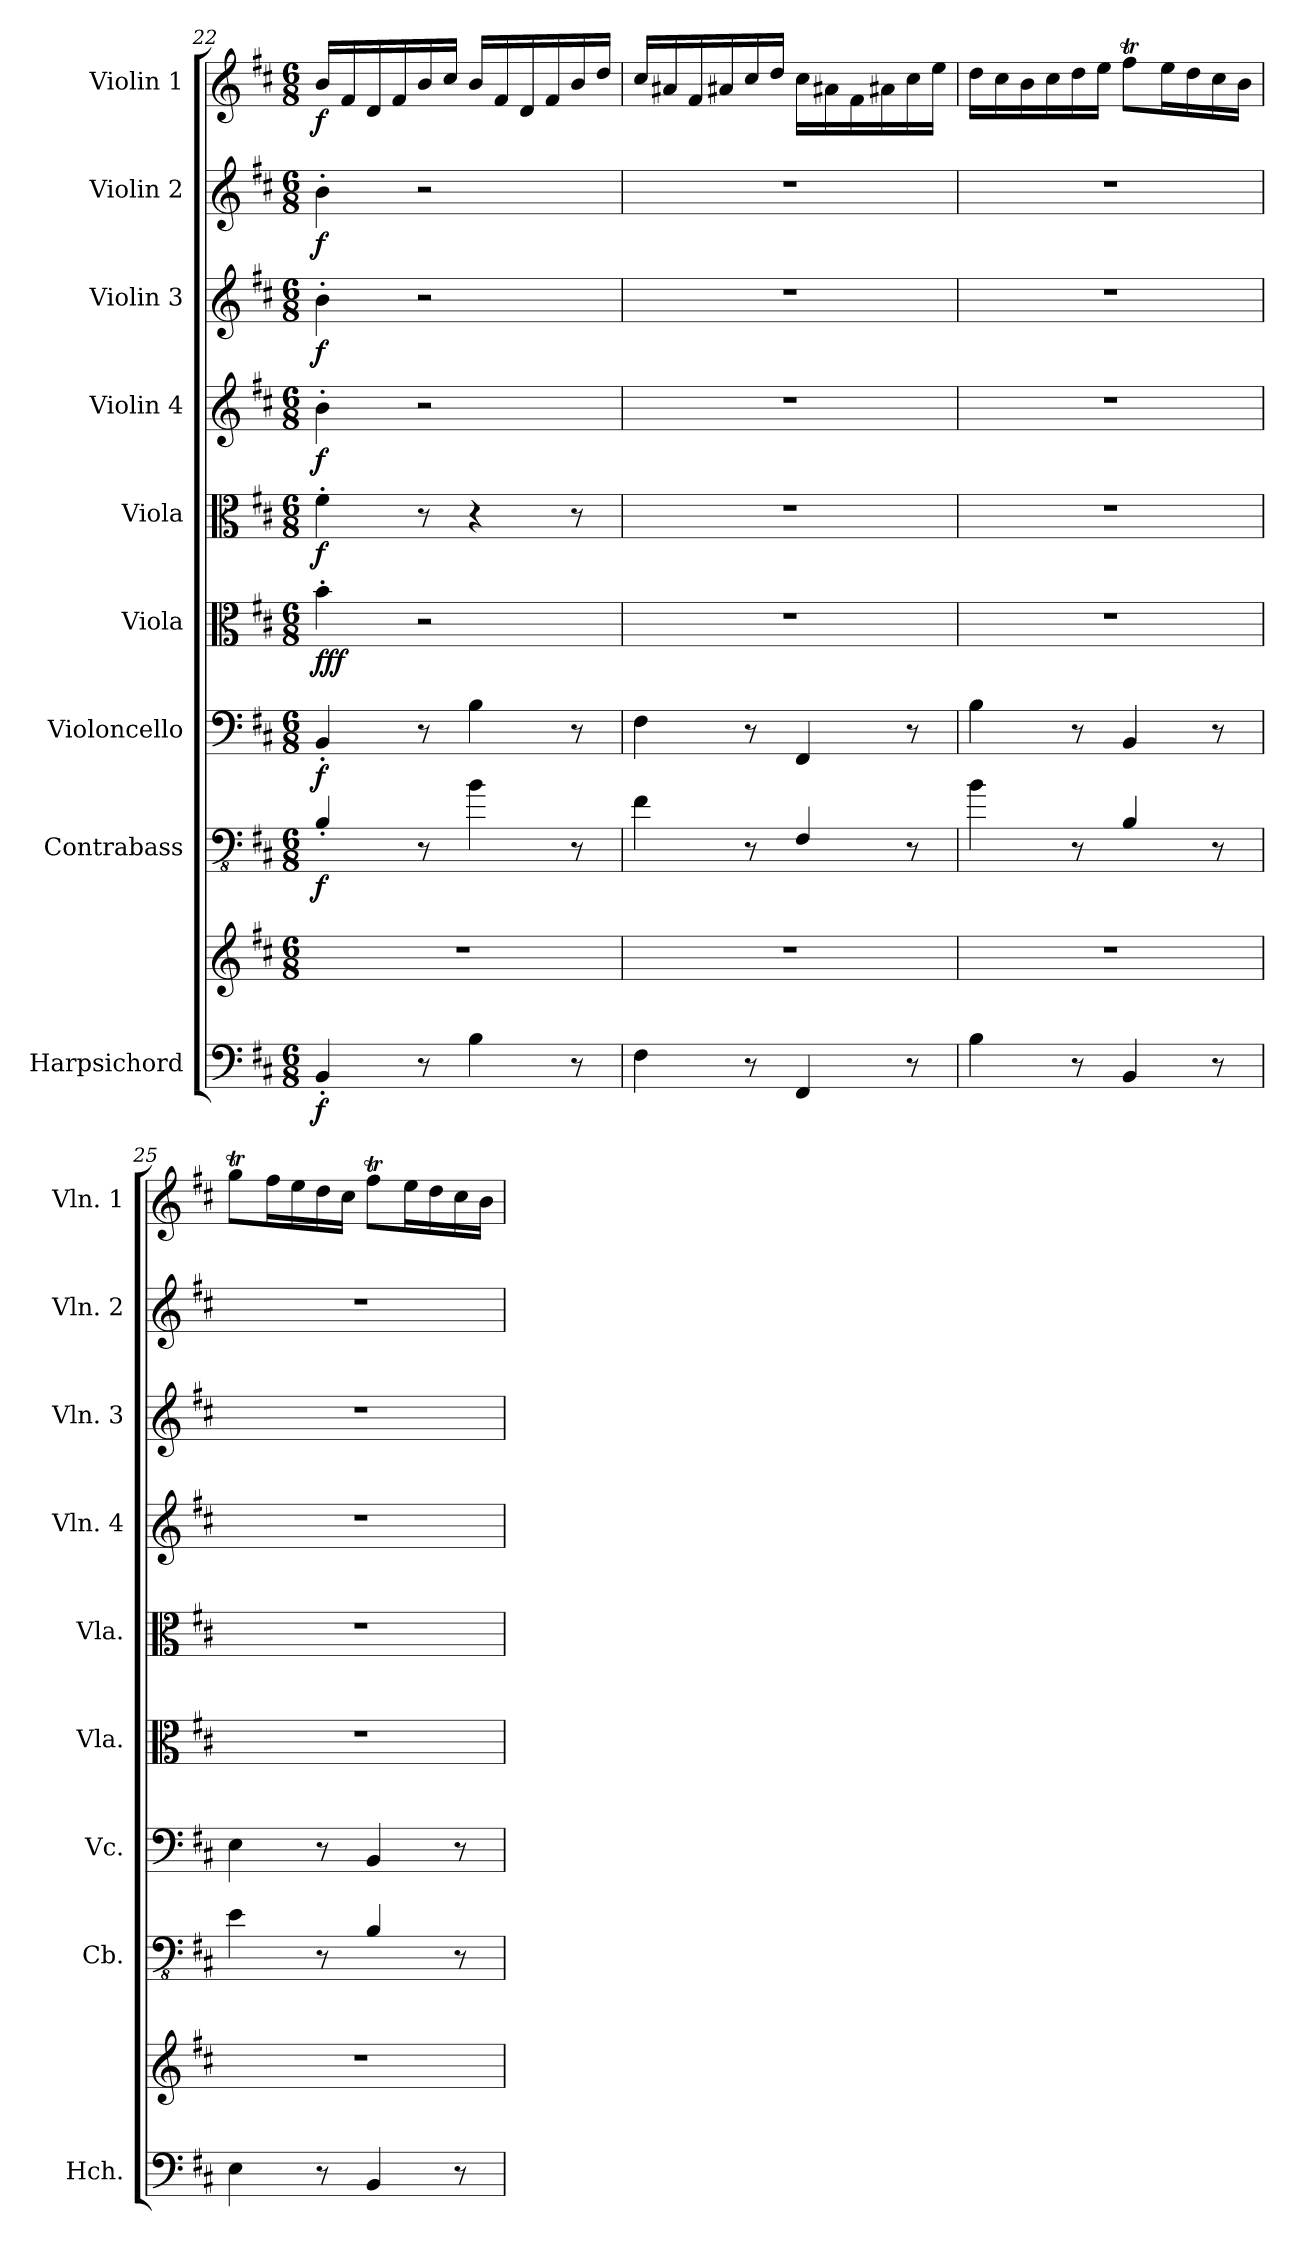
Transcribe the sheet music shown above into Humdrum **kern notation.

**kern	**kern	**dynam	**kern	**dynam	**kern	**dynam	**kern	**dynam	**kern	**dynam	**kern	**dynam	**kern	**dynam	**kern	**dynam	**kern	**dynam
*part9	*part9	*part9	*part8	*part8	*part7	*part7	*part6	*part6	*part5	*part5	*part4	*part4	*part3	*part3	*part2	*part2	*part1	*part1
*staff10	*staff9	*staff9/10	*staff8	*staff8	*staff7	*staff7	*staff6	*staff6	*staff5	*staff5	*staff4	*staff4	*staff3	*staff3	*staff2	*staff2	*staff1	*staff1
*I"Harpsichord	*	*	*I"Contrabass	*	*I"Violoncello	*	*I"Viola	*	*I"Viola	*	*I"Violin 4	*	*I"Violin 3	*	*I"Violin 2	*	*I"Violin 1	*
*I'Hch.	*	*	*I'Cb.	*	*I'Vc.	*	*I'Vla.	*	*I'Vla.	*	*I'Vln. 4	*	*I'Vln. 3	*	*I'Vln. 2	*	*I'Vln. 1	*
*clefF4	*clefG2	*	*clefFv4	*	*clefF4	*	*clefC3	*	*clefC3	*	*clefG2	*	*clefG2	*	*clefG2	*	*clefG2	*
*	*	*	*ITrd7c12	*	*	*	*	*	*	*	*	*	*	*	*	*	*	*
*k[f#c#]	*k[f#c#]	*	*k[f#c#]	*	*k[f#c#]	*	*k[f#c#]	*	*k[f#c#]	*	*k[f#c#]	*	*k[f#c#]	*	*k[f#c#]	*	*k[f#c#]	*
*M6/8	*M6/8	*	*M6/8	*	*M6/8	*	*M6/8	*	*M6/8	*	*M6/8	*	*M6/8	*	*M6/8	*	*M6/8	*
=22	=22	=22	=22	=22	=22	=22	=22	=22	=22	=22	=22	=22	=22	=22	=22	=22	=22	=22
!	!	!LO:DY:b=2	!	!LO:DY:b	!	!LO:DY:b	!	!LO:DY:b	!	!	!	!	!	!	!	!	!	!
!	!	!	!	!	!	!	!	!LO:DY:n=1:b	!	!	!	!	!	!	!	!	!	!
!	!	!	!	!	!	!	!	!LO:DY:n=2:b	!	!LO:DY:b	!	!LO:DY:b	!	!LO:DY:b	!	!LO:DY:b	!	!LO:DY:b
4BB'/	2.r	f	4BBB'/	f	4BB'/	f	4b'\	f f f	4f#'\	f	4b'\	f	4b'\	f	4b'\	f	16b/LL	f
.	.	.	.	.	.	.	.	.	.	.	.	.	.	.	.	.	16f#/	.
.	.	.	.	.	.	.	.	.	.	.	.	.	.	.	.	.	16d/	.
.	.	.	.	.	.	.	.	.	.	.	.	.	.	.	.	.	16f#/	.
8r	.	.	8r	.	8r	.	2r	.	8r	.	2r	.	2r	.	2r	.	16b/	.
.	.	.	.	.	.	.	.	.	.	.	.	.	.	.	.	.	16cc#/JJ	.
4B\	.	.	4BB\	.	4B\	.	.	.	4r	.	.	.	.	.	.	.	16b/LL	.
.	.	.	.	.	.	.	.	.	.	.	.	.	.	.	.	.	16f#/	.
.	.	.	.	.	.	.	.	.	.	.	.	.	.	.	.	.	16d/	.
.	.	.	.	.	.	.	.	.	.	.	.	.	.	.	.	.	16f#/	.
8r	.	.	8r	.	8r	.	.	.	8r	.	.	.	.	.	.	.	16b/	.
.	.	.	.	.	.	.	.	.	.	.	.	.	.	.	.	.	16dd/JJ	.
!!LO:PB:g=z
=23	=23	=23	=23	=23	=23	=23	=23	=23	=23	=23	=23	=23	=23	=23	=23	=23	=23	=23
4F#\	2.r	.	4FF#\	.	4F#\	.	2.r	.	2.r	.	2.r	.	2.r	.	2.r	.	16cc#/LL	.
.	.	.	.	.	.	.	.	.	.	.	.	.	.	.	.	.	16a#X/	.
.	.	.	.	.	.	.	.	.	.	.	.	.	.	.	.	.	16f#/	.
.	.	.	.	.	.	.	.	.	.	.	.	.	.	.	.	.	16a#X/	.
8r	.	.	8r	.	8r	.	.	.	.	.	.	.	.	.	.	.	16cc#/	.
.	.	.	.	.	.	.	.	.	.	.	.	.	.	.	.	.	16dd/JJ	.
4FF#/	.	.	4FFF#/	.	4FF#/	.	.	.	.	.	.	.	.	.	.	.	16cc#\LL	.
.	.	.	.	.	.	.	.	.	.	.	.	.	.	.	.	.	16a#X\	.
.	.	.	.	.	.	.	.	.	.	.	.	.	.	.	.	.	16f#\	.
.	.	.	.	.	.	.	.	.	.	.	.	.	.	.	.	.	16a#X\	.
8r	.	.	8r	.	8r	.	.	.	.	.	.	.	.	.	.	.	16cc#\	.
.	.	.	.	.	.	.	.	.	.	.	.	.	.	.	.	.	16ee\JJ	.
=24	=24	=24	=24	=24	=24	=24	=24	=24	=24	=24	=24	=24	=24	=24	=24	=24	=24	=24
4B\	2.r	.	4BB\	.	4B\	.	2.r	.	2.r	.	2.r	.	2.r	.	2.r	.	16dd\LL	.
.	.	.	.	.	.	.	.	.	.	.	.	.	.	.	.	.	16cc#\	.
.	.	.	.	.	.	.	.	.	.	.	.	.	.	.	.	.	16b\	.
.	.	.	.	.	.	.	.	.	.	.	.	.	.	.	.	.	16cc#\	.
8r	.	.	8r	.	8r	.	.	.	.	.	.	.	.	.	.	.	16dd\	.
.	.	.	.	.	.	.	.	.	.	.	.	.	.	.	.	.	16ee\JJ	.
4BB/	.	.	4BBB/	.	4BB/	.	.	.	.	.	.	.	.	.	.	.	8ff#t\L	.
.	.	.	.	.	.	.	.	.	.	.	.	.	.	.	.	.	16ee\L	.
.	.	.	.	.	.	.	.	.	.	.	.	.	.	.	.	.	16dd\	.
8r	.	.	8r	.	8r	.	.	.	.	.	.	.	.	.	.	.	16cc#\	.
.	.	.	.	.	.	.	.	.	.	.	.	.	.	.	.	.	16b\JJ	.
=25	=25	=25	=25	=25	=25	=25	=25	=25	=25	=25	=25	=25	=25	=25	=25	=25	=25	=25
4E\	2.r	.	4EE\	.	4E\	.	2.r	.	2.r	.	2.r	.	2.r	.	2.r	.	8ggT\L	.
.	.	.	.	.	.	.	.	.	.	.	.	.	.	.	.	.	16ff#\L	.
.	.	.	.	.	.	.	.	.	.	.	.	.	.	.	.	.	16ee\	.
8r	.	.	8r	.	8r	.	.	.	.	.	.	.	.	.	.	.	16dd\	.
.	.	.	.	.	.	.	.	.	.	.	.	.	.	.	.	.	16cc#\JJ	.
4BB/	.	.	4BBB/	.	4BB/	.	.	.	.	.	.	.	.	.	.	.	8ff#t\L	.
.	.	.	.	.	.	.	.	.	.	.	.	.	.	.	.	.	16ee\L	.
.	.	.	.	.	.	.	.	.	.	.	.	.	.	.	.	.	16dd\	.
8r	.	.	8r	.	8r	.	.	.	.	.	.	.	.	.	.	.	16cc#\	.
.	.	.	.	.	.	.	.	.	.	.	.	.	.	.	.	.	16b\JJ	.
=	=	=	=	=	=	=	=	=	=	=	=	=	=	=	=	=	=	=
*-	*-	*-	*-	*-	*-	*-	*-	*-	*-	*-	*-	*-	*-	*-	*-	*-	*-	*-
